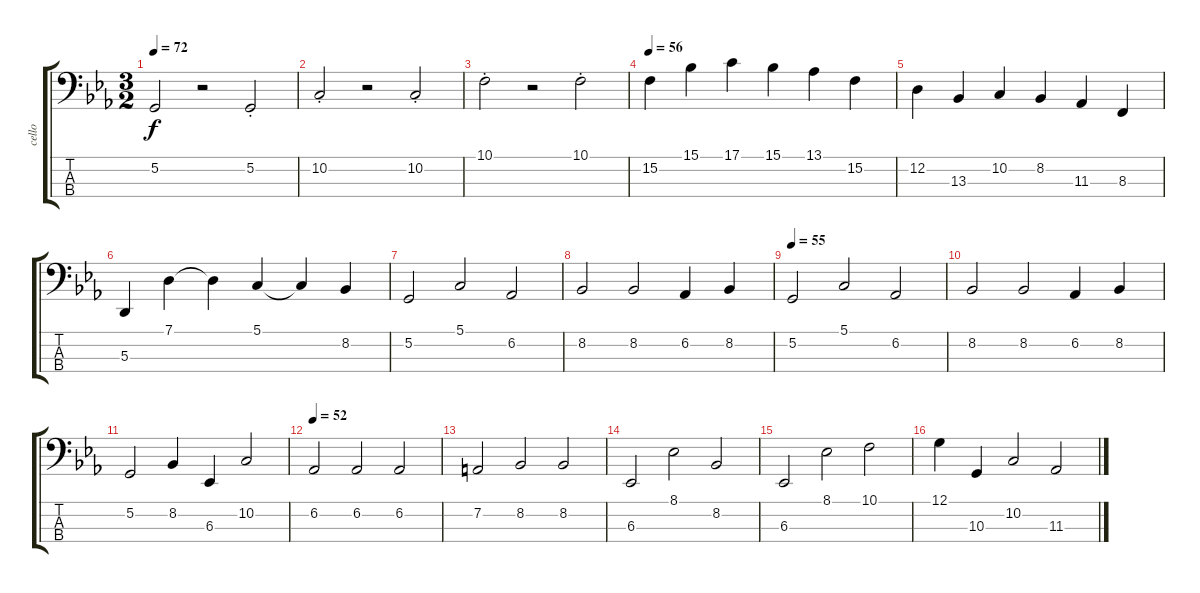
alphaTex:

\track ("cello" "cello") {instrument cello}
\staff {score tabs}
\tuning (G2 D2 A1 E1) {hide}
\ts (3 2)
\tempo 72
\clef f4
\ks eb
5.2.2{dy f} r.2 5.2{st}.2 |
10.2{st}.2 r.2 10.2{st}.2 |
10.1{st}.2 r.2 10.1{st}.2 |
\tempo 56
15.2.4 15.1.4 17.1.4 15.1.4 13.1.4 15.2.4 |
12.2.4 13.3.4 10.2.4 8.2.4 11.3.4 8.3.4 |
5.3.4 7.1.4 7.1{t}.4 5.1.4 5.1{t}.4 8.2.4 |
5.2.2 5.1.2 6.2.2 |
8.2.2 8.2.2 6.2.4 8.2.4 |
\tempo 55
5.2.2 5.1.2 6.2.2 |
8.2.2 8.2.2 6.2.4 8.2.4 |
5.2.2 8.2.4 6.3.4 10.2.2 |
\tempo 52
6.2.2 6.2.2 6.2.2 |
7.2.2 8.2.2 8.2.2 |
6.3.2 8.1.2 8.2.2 |
6.3.2 8.1.2 10.1.2 |
12.1.4 10.3.4 10.2.2 11.3.2
